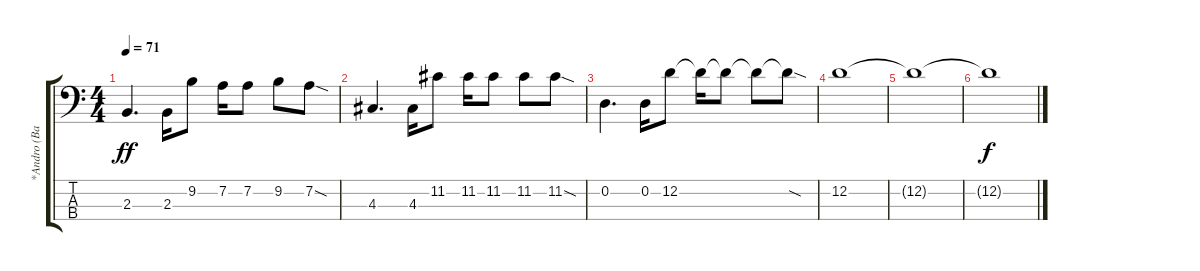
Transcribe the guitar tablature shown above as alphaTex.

\track ("*Andro (Bass)" "*Andro (Ba") {instrument electricbassfinger}
\staff {score tabs}
\tuning (G2 D2 A1 E1) {hide}
\ts (4 4)
\tempo 71
\clef f4
\ks c
2.3.4{d dy ff} 2.3.16 9.2.8 7.2.16 7.2.8 9.2.8 7.2{sod}.8 |
4.3.4{d} 4.3.16 11.2.8 11.2.16 11.2.8 11.2.8 11.2{sod}.8 |
0.2.4{d} 0.2.16 12.2.8 12.2{t}.16 12.2{t}.8 12.2{t}.8 12.2{sod t}.8 |
12.2.1 |
12.2{t}.1 |
12.2{t}.1{dy f}
